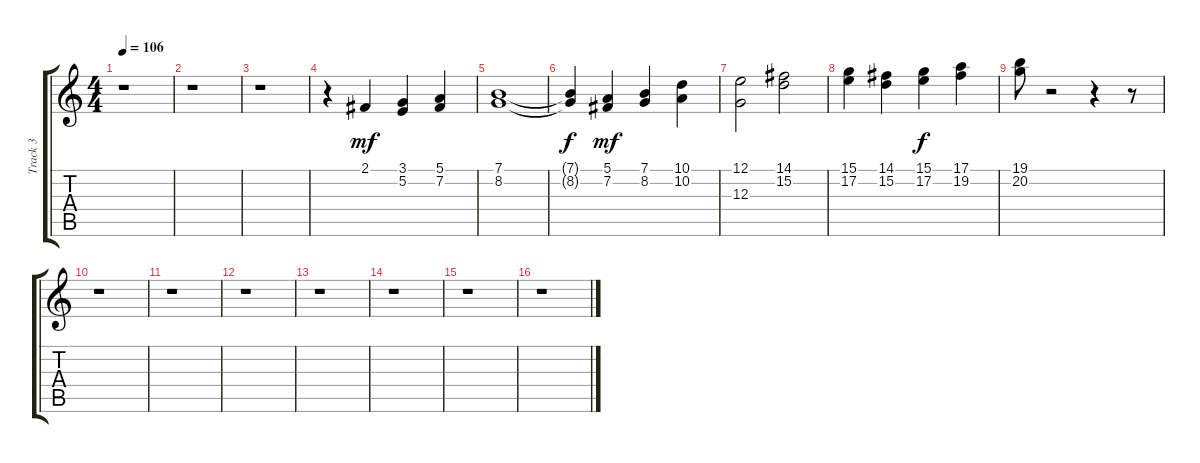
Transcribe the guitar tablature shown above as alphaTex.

\track ("Track 3" "Track 3") {instrument stringensemble1}
\staff {score tabs}
\tuning (E4 B3 G3 D3 A2 E2) {hide}
\ts (4 4)
\tempo 106
\clef g2
\ks c
r.1{dy ff} |
r.1 |
r.1 |
r.4 2.1.4{dy mf} (3.1 5.2).4 (5.1 7.2).4 |
(7.1 8.2).1 |
(7.1{t} 8.2{t}).4{dy f} (5.1 7.2).4{dy mf} (7.1 8.2).4 (10.1 10.2).4 |
(12.1 12.3).2 (14.1 15.2).2 |
(15.1 17.2).4 (14.1 15.2).4 (15.1 17.2).4{dy f} (17.1 19.2).4 |
(19.1 20.2).8 r.2 r.4 r.8 |
r.1 |
r.1 |
r.1 |
r.1 |
r.1 |
r.1 |
r.1
